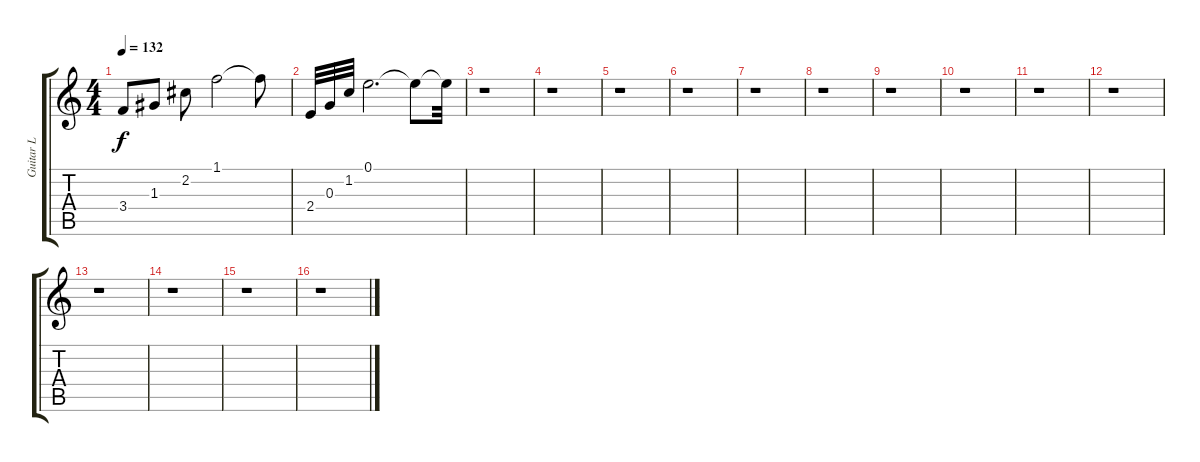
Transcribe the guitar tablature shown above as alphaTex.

\track ("Guitar L" "Guitar L") {instrument electricguitarjazz}
\staff {score tabs}
\tuning (E4 B3 G3 D3 A2 E2) {hide}
\ts (4 4)
\tempo 132
\clef g2
\ks c
3.4.8{dy f} 1.3.8 2.2.8 1.1.2 1.1{t}.8 |
2.4.32 0.3.32 1.2.32 0.1.2{d} 0.1{t}.8 0.1{t}.32 |
r.1 |
r.1 |
r.1 |
r.1 |
r.1 |
r.1 |
r.1 |
r.1 |
r.1 |
r.1 |
r.1 |
r.1 |
r.1 |
r.1
